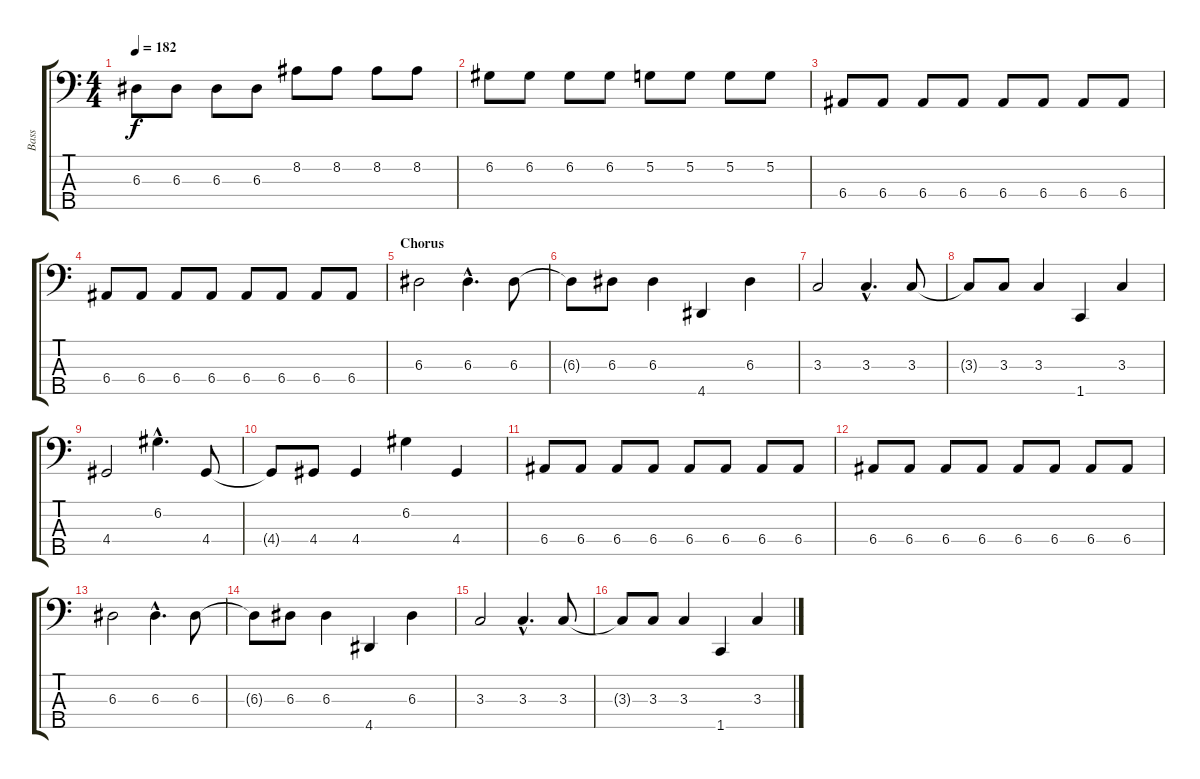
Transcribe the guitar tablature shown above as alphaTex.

\track ("Bass" "Bass") {instrument electricbasspick}
\staff {score tabs}
\tuning (G2 D2 A1 E1 B0) {hide}
\ts (4 4)
\tempo 182
\clef f4
\ks c
6.3.8{dy f} 6.3.8 6.3.8 6.3.8 8.2.8 8.2.8 8.2.8 8.2.8 |
6.2.8 6.2.8 6.2.8 6.2.8 5.2.8 5.2.8 5.2.8 5.2.8 |
6.4.8 6.4.8 6.4.8 6.4.8 6.4.8 6.4.8 6.4.8 6.4.8 |
6.4.8 6.4.8 6.4.8 6.4.8 6.4.8 6.4.8 6.4.8 6.4.8 |
\section ("" "Chorus")
6.3.2 6.3{hac}.4{d} 6.3.8 |
6.3{t}.8 6.3.8 6.3.4 4.5.4 6.3.4 |
3.3.2 3.3{hac}.4{d} 3.3.8 |
3.3{t}.8 3.3.8 3.3.4 1.5.4 3.3.4 |
4.4.2 6.2{hac}.4{d} 4.4.8 |
4.4{t}.8 4.4.8 4.4.4 6.2.4 4.4.4 |
6.4.8 6.4.8 6.4.8 6.4.8 6.4.8 6.4.8 6.4.8 6.4.8 |
6.4.8 6.4.8 6.4.8 6.4.8 6.4.8 6.4.8 6.4.8 6.4.8 |
6.3.2 6.3{hac}.4{d} 6.3.8 |
6.3{t}.8 6.3.8 6.3.4 4.5.4 6.3.4 |
3.3.2 3.3{hac}.4{d} 3.3.8 |
3.3{t}.8 3.3.8 3.3.4 1.5.4 3.3.4
